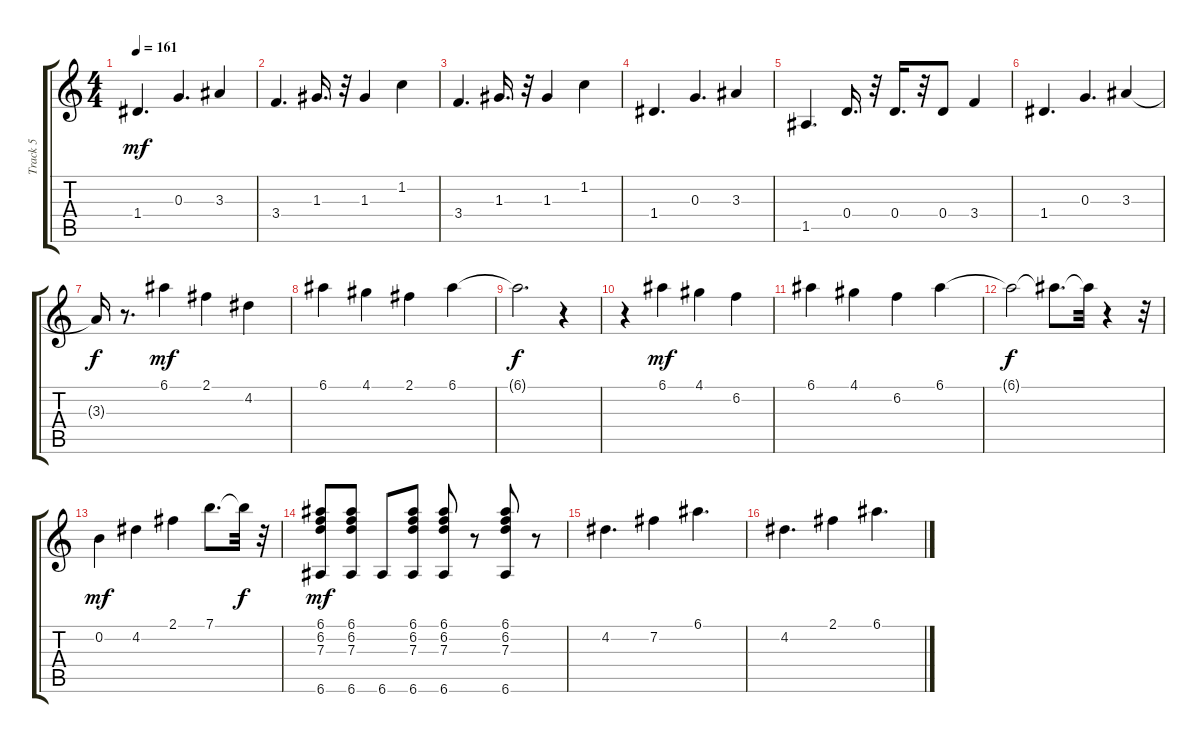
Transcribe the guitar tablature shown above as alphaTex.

\track ("Track 5" "Track 5") {instrument electricguitarclean}
\staff {score tabs}
\tuning (E4 B3 G3 D3 A2 E2) {hide}
\ts (4 4)
\tempo 161
\clef g2
\ks c
1.4.4{d dy mf} 0.3.4{d} 3.3.4 |
3.4.4{d} 1.3.16{d} r.32 1.3.4 1.2.4 |
3.4.4{d} 1.3.16{d} r.32 1.3.4 1.2.4 |
1.4.4{d} 0.3.4{d} 3.3.4 |
1.5.4{d} 0.4.16{d} r.32 0.4.16{d} r.32 0.4.8 3.4.4 |
1.4.4{d} 0.3.4{d} 3.3.4 |
3.3{t}.16{dy f} r.8{d} 6.1.4{dy mf} 2.1.4 4.2.4 |
6.1.4 4.1.4 2.1.4 6.1.4 |
6.1{t}.2{d dy f} r.4 |
r.4 6.1.4{dy mf} 4.1.4 6.2.4 |
6.1.4 4.1.4 6.2.4 6.1.4 |
6.1{t}.2{dy f} 6.1{t}.8{d} 6.1{t}.32 r.4 r.32 |
0.2.4{dy mf} 4.2.4 2.1.4 7.1.8{d} 7.1{t}.32{dy f} r.32 |
(6.1 6.2 7.3 6.6).8{dy mf} (6.1 6.2 7.3 6.6).8 6.6.8 (6.1 6.2 7.3 6.6).8 (6.1 6.2 7.3 6.6).8 r.8 (6.1 6.2 7.3 6.6).8 r.8 |
4.2.4{d} 7.2.4 6.1.4{d} |
4.2.4{d} 2.1.4 6.1.4{d}
